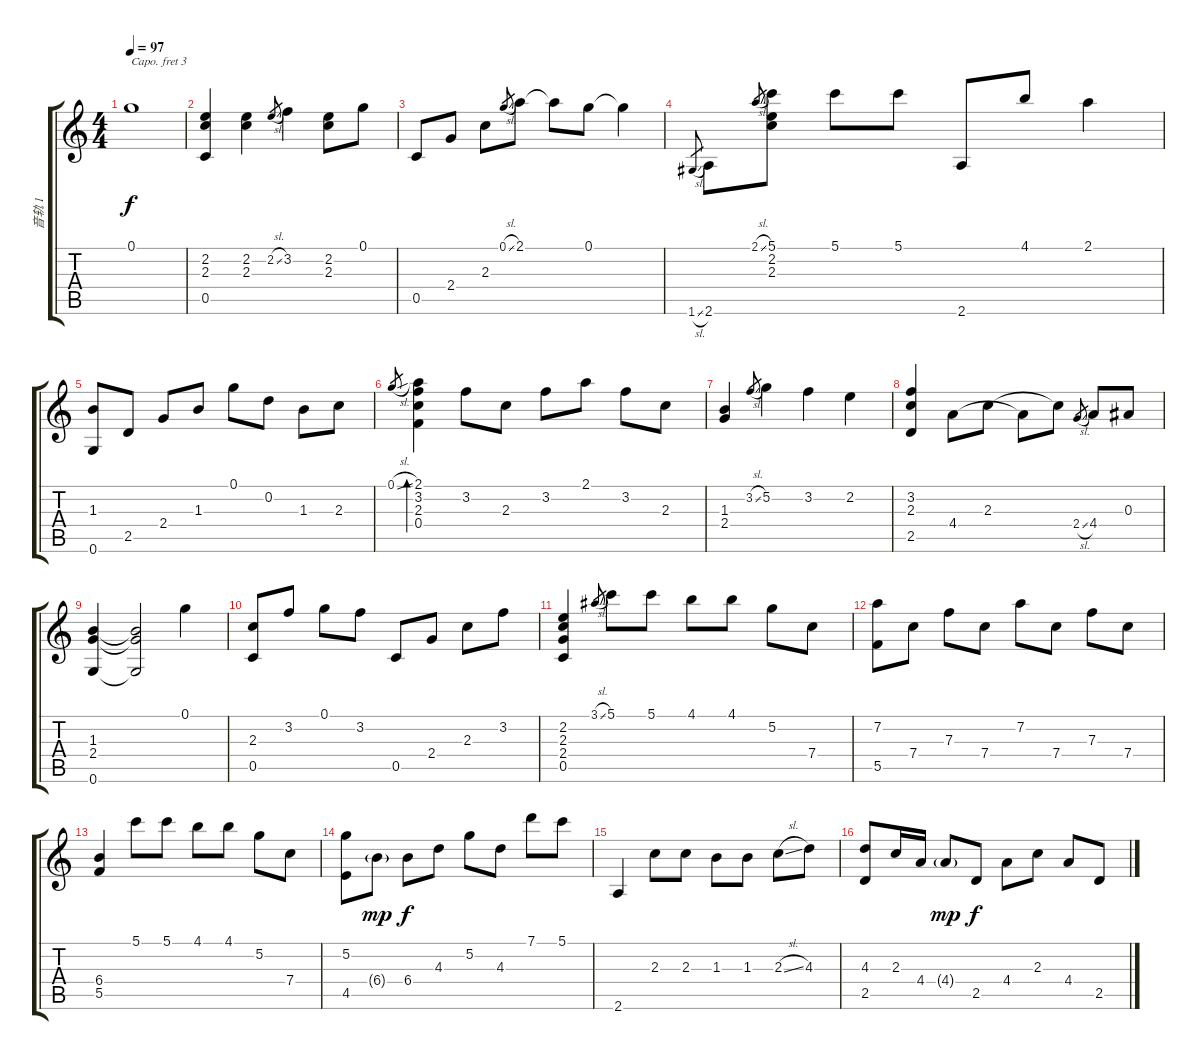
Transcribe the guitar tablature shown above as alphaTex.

\track ("音轨 1" "音轨 1") {instrument acousticguitarsteel}
\staff {score tabs}
\capo 3
\tuning (E4 B3 G3 D3 A2 E2) {hide}
\ts (4 4)
\tempo 97
\clef g2
\ks c
0.1.1{dy f} |
(2.2 2.3 0.5).4 (2.2 2.3).4 2.2{sl}.8{gr} 3.2.4 (2.2 2.3).8 0.1.8 |
0.5.8 2.4.8 2.3.8 0.1{sl}.8{gr} 2.1.8 2.1{t}.8 0.1.8 0.1{t}.4 |
1.6{sl}.8{gr} 2.6.8 2.1{sl}.8{gr} (5.1 2.2 2.3).8 5.1.8 5.1.8 2.6.8 4.1.8 2.1.4 |
(1.3 0.6).8 2.5.8 2.4.8 1.3.8 0.1.8 0.2.8 1.3.8 2.3.8 |
0.1{sl}.8{gr} (2.1 3.2 2.3 0.4).4{bd 30} 3.2.8 2.3.8 3.2.8 2.1.8 3.2.8 2.3.8 |
(1.3 2.4).4 3.2{sl}.8{gr} 5.2.4 3.2.4 2.2.4 |
(3.2 2.3 2.5).4 4.4.8 2.3.8 4.4{t}.8 2.3{t}.8 2.4{sl}.8{gr} 4.4.8 0.3.8 |
(1.3 2.4 0.6).4 (1.3{t} 2.4{t} 0.6{t}).2 0.1.4 |
(2.3 0.5).8 3.2.8 0.1.8 3.2.8 0.5.8 2.4.8 2.3.8 3.2.8 |
(2.2 2.3 2.4 0.5).4 3.1{sl}.8{gr} 5.1.8 5.1.8 4.1.8 4.1.8 5.2.8 7.4.8 |
(7.2 5.5).8 7.4.8 7.3.8 7.4.8 7.2.8 7.4.8 7.3.8 7.4.8 |
(6.4 5.5).4 5.1.8 5.1.8 4.1.8 4.1.8 5.2.8 7.4.8 |
(5.2 4.5).8 6.4{g}.8{dy mp} 6.4.8{dy f} 4.3.8 5.2.8 4.3.8 7.1.8 5.1.8 |
2.6.4 2.3.8 2.3.8 1.3.8 1.3.8 2.3{sl}.8 4.3.8 |
(4.3 2.5).8 2.3.16 4.4.16 4.4{g}.8{dy mp} 2.5.8{dy f} 4.4.8 2.3.8 4.4.8 2.5.8
